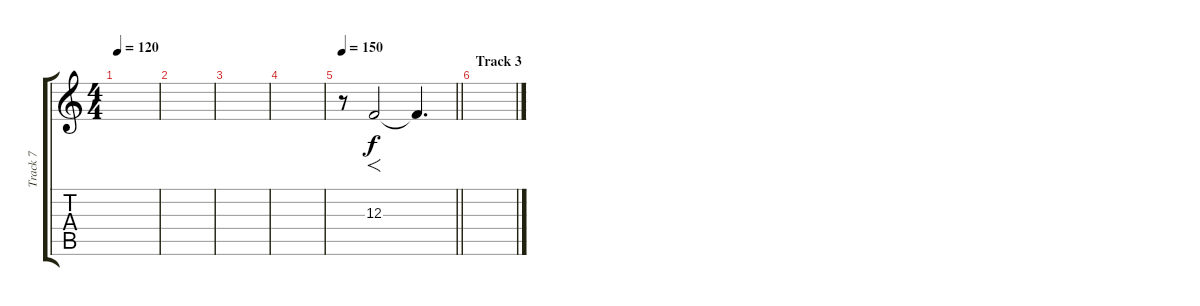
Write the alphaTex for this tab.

\track ("Track 7" "Track 7") {instrument reversecymbal}
\staff {score tabs}
\tuning (D4 A3 F3 C3 G2 C2) {hide}
\ts (4 4)
\tempo 120
\clef g2
\ks c
|
|
|
|
\tempo 150
\barLineRight lightlight
r.8 12.3.2{f} 12.3{t}.4{d} |
\section ("" "Track 3")
